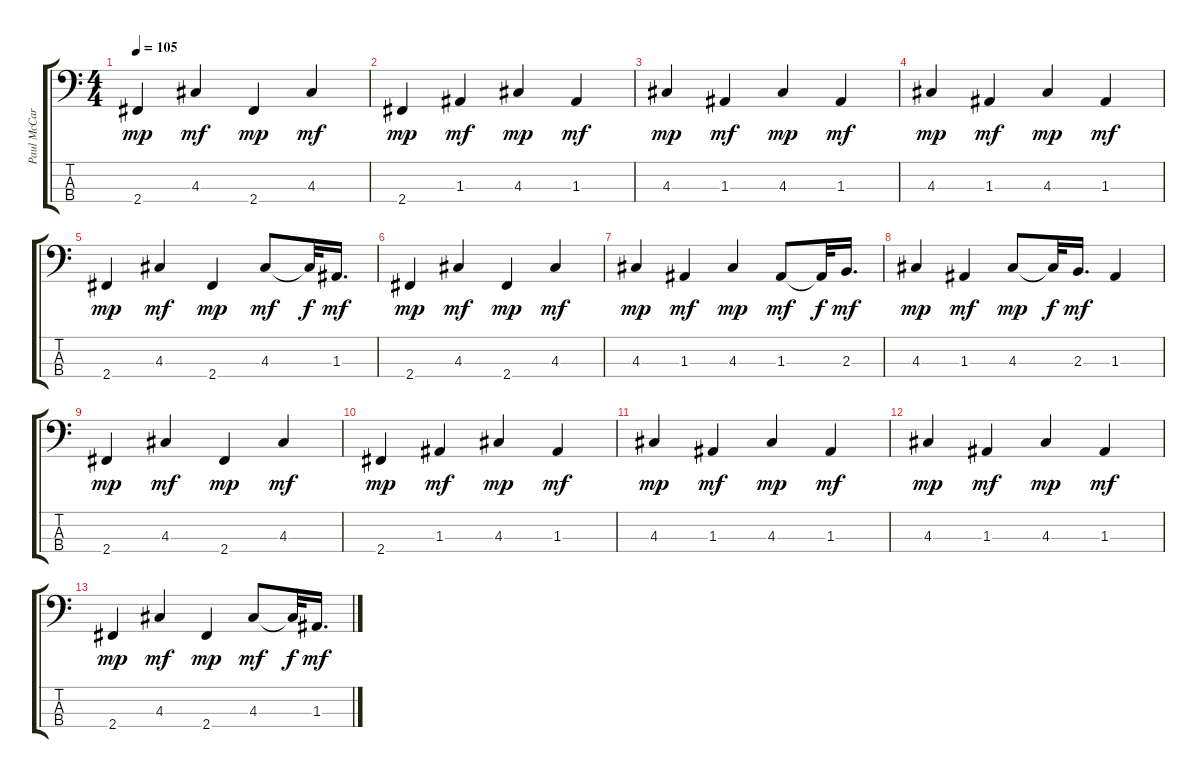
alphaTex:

\track ("Paul McCartney" "Paul McCar") {instrument electricbassfinger}
\staff {score tabs}
\tuning (G2 D2 A1 E1) {hide}
\ts (4 4)
\tempo 105
\clef f4
\ks c
2.4.4{dy mp} 4.3.4{dy mf} 2.4.4{dy mp} 4.3.4{dy mf} |
2.4.4{dy mp} 1.3.4{dy mf} 4.3.4{dy mp} 1.3.4{dy mf} |
4.3.4{dy mp} 1.3.4{dy mf} 4.3.4{dy mp} 1.3.4{dy mf} |
4.3.4{dy mp} 1.3.4{dy mf} 4.3.4{dy mp} 1.3.4{dy mf} |
2.4.4{dy mp} 4.3.4{dy mf} 2.4.4{dy mp} 4.3.8{dy mf} 4.3{t}.32{dy f} 1.3.16{d dy mf} |
2.4.4{dy mp} 4.3.4{dy mf} 2.4.4{dy mp} 4.3.4{dy mf} |
4.3.4{dy mp} 1.3.4{dy mf} 4.3.4{dy mp} 1.3.8{dy mf} 1.3{t}.32{dy f} 2.3.16{d dy mf} |
4.3.4{dy mp} 1.3.4{dy mf} 4.3.8{dy mp} 4.3{t}.32{dy f} 2.3.16{d dy mf} 1.3.4 |
2.4.4{dy mp} 4.3.4{dy mf} 2.4.4{dy mp} 4.3.4{dy mf} |
2.4.4{dy mp} 1.3.4{dy mf} 4.3.4{dy mp} 1.3.4{dy mf} |
4.3.4{dy mp} 1.3.4{dy mf} 4.3.4{dy mp} 1.3.4{dy mf} |
4.3.4{dy mp} 1.3.4{dy mf} 4.3.4{dy mp} 1.3.4{dy mf} |
2.4.4{dy mp} 4.3.4{dy mf} 2.4.4{dy mp} 4.3.8{dy mf} 4.3{t}.32{dy f} 1.3.16{d dy mf}
